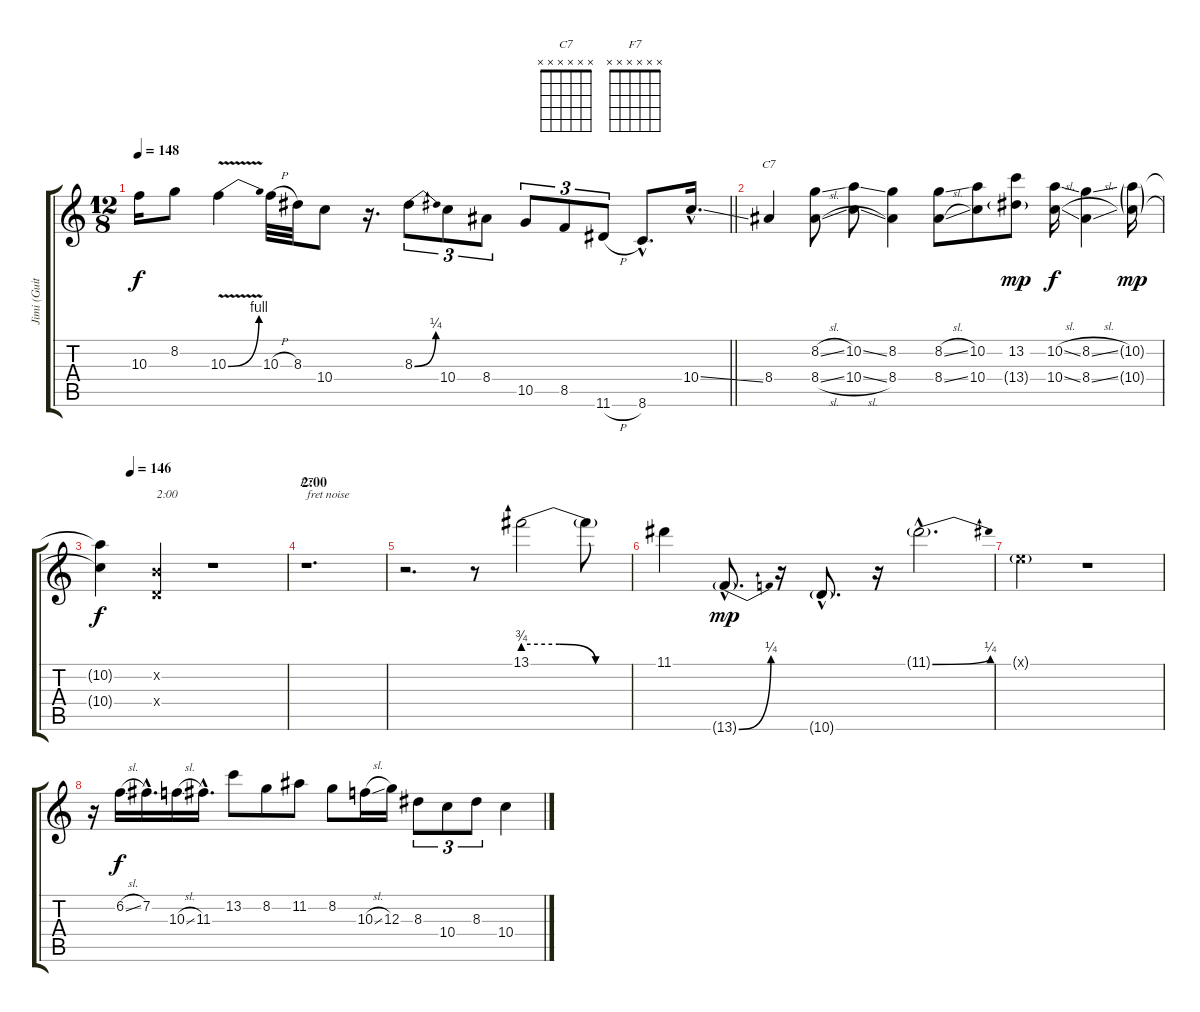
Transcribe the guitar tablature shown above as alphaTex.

\track ("Jimi (Guitar)" "Jimi (Guit") {instrument overdrivenguitar}
\staff {score tabs}
\tuning (E4 B3 G3 D3 A2 E2) {hide}
\chord ("C7" x x x x x x)
\chord ("F7" x x x x x x)
\ts (12 8)
\tempo 148
\clef g2
\barLineRight lightlight
\ks c
10.3{t}.16{dy f} 8.2.8 10.3{be (bend 0 0 60 4) v}.4 10.3{h}.32 8.3.32 10.4.8 r.16{d} 8.3{be (bend 0 0 60 1)}.8{tu (3 2)} 10.4.8{tu (3 2)} 8.4.8{tu (3 2)} 10.5.8{tu (3 2)} 8.5.8{tu (3 2)} 11.6{h}.8{tu (3 2)} 8.6{hac}.8{d} 10.4{ss hac}.16{d} |
8.4.4{ch "C7"} (8.2{sl} 8.4{sl}).8 (10.2{ss} 10.4{sl}).8 (8.2 8.4).4 (8.2{sl} 8.4{sl}).8 (10.2 10.4).8 (13.2 13.4{g}).8{dy mp} (10.2{sl} 10.4{sl}).16{dy f} (8.2{sl} 8.4{sl}).4 (10.2{g} 10.4{g}).16{dy mp} |
\tempo (146 0.16666666666666666)
(10.2{t} 10.4{t}).4{dy f} (0.2{x} 0.4{x}).4{txt "2:00"} r.1 |
\section ("" "2:00")
r.1{d ch "F7" txt "fret noise"} |
r.2{d} r.8 13.1{be (custom 0 3 20 3 40 0 60 0)}.2 13.1{t}.8 |
11.1.4 13.6{be (bend 0 0 60 1) g hac}.8{d dy mp} r.16 10.6{g hac}.8{d} r.16 11.1{be (bend 0 0 60 1) g hac}.2{d} |
0.1{g x}.2 r.1 |
r.16 6.2{sl}.16{dy f} 7.2{hac}.16{d} 10.3{sl}.16 11.3{hac}.16{d} 13.2.8 8.2.8 11.2.8 8.2.8 10.3{sl}.16 12.3.16 8.3.8{tu (3 2)} 10.4.8{tu (3 2)} 8.3.8{tu (3 2)} 10.4.4
